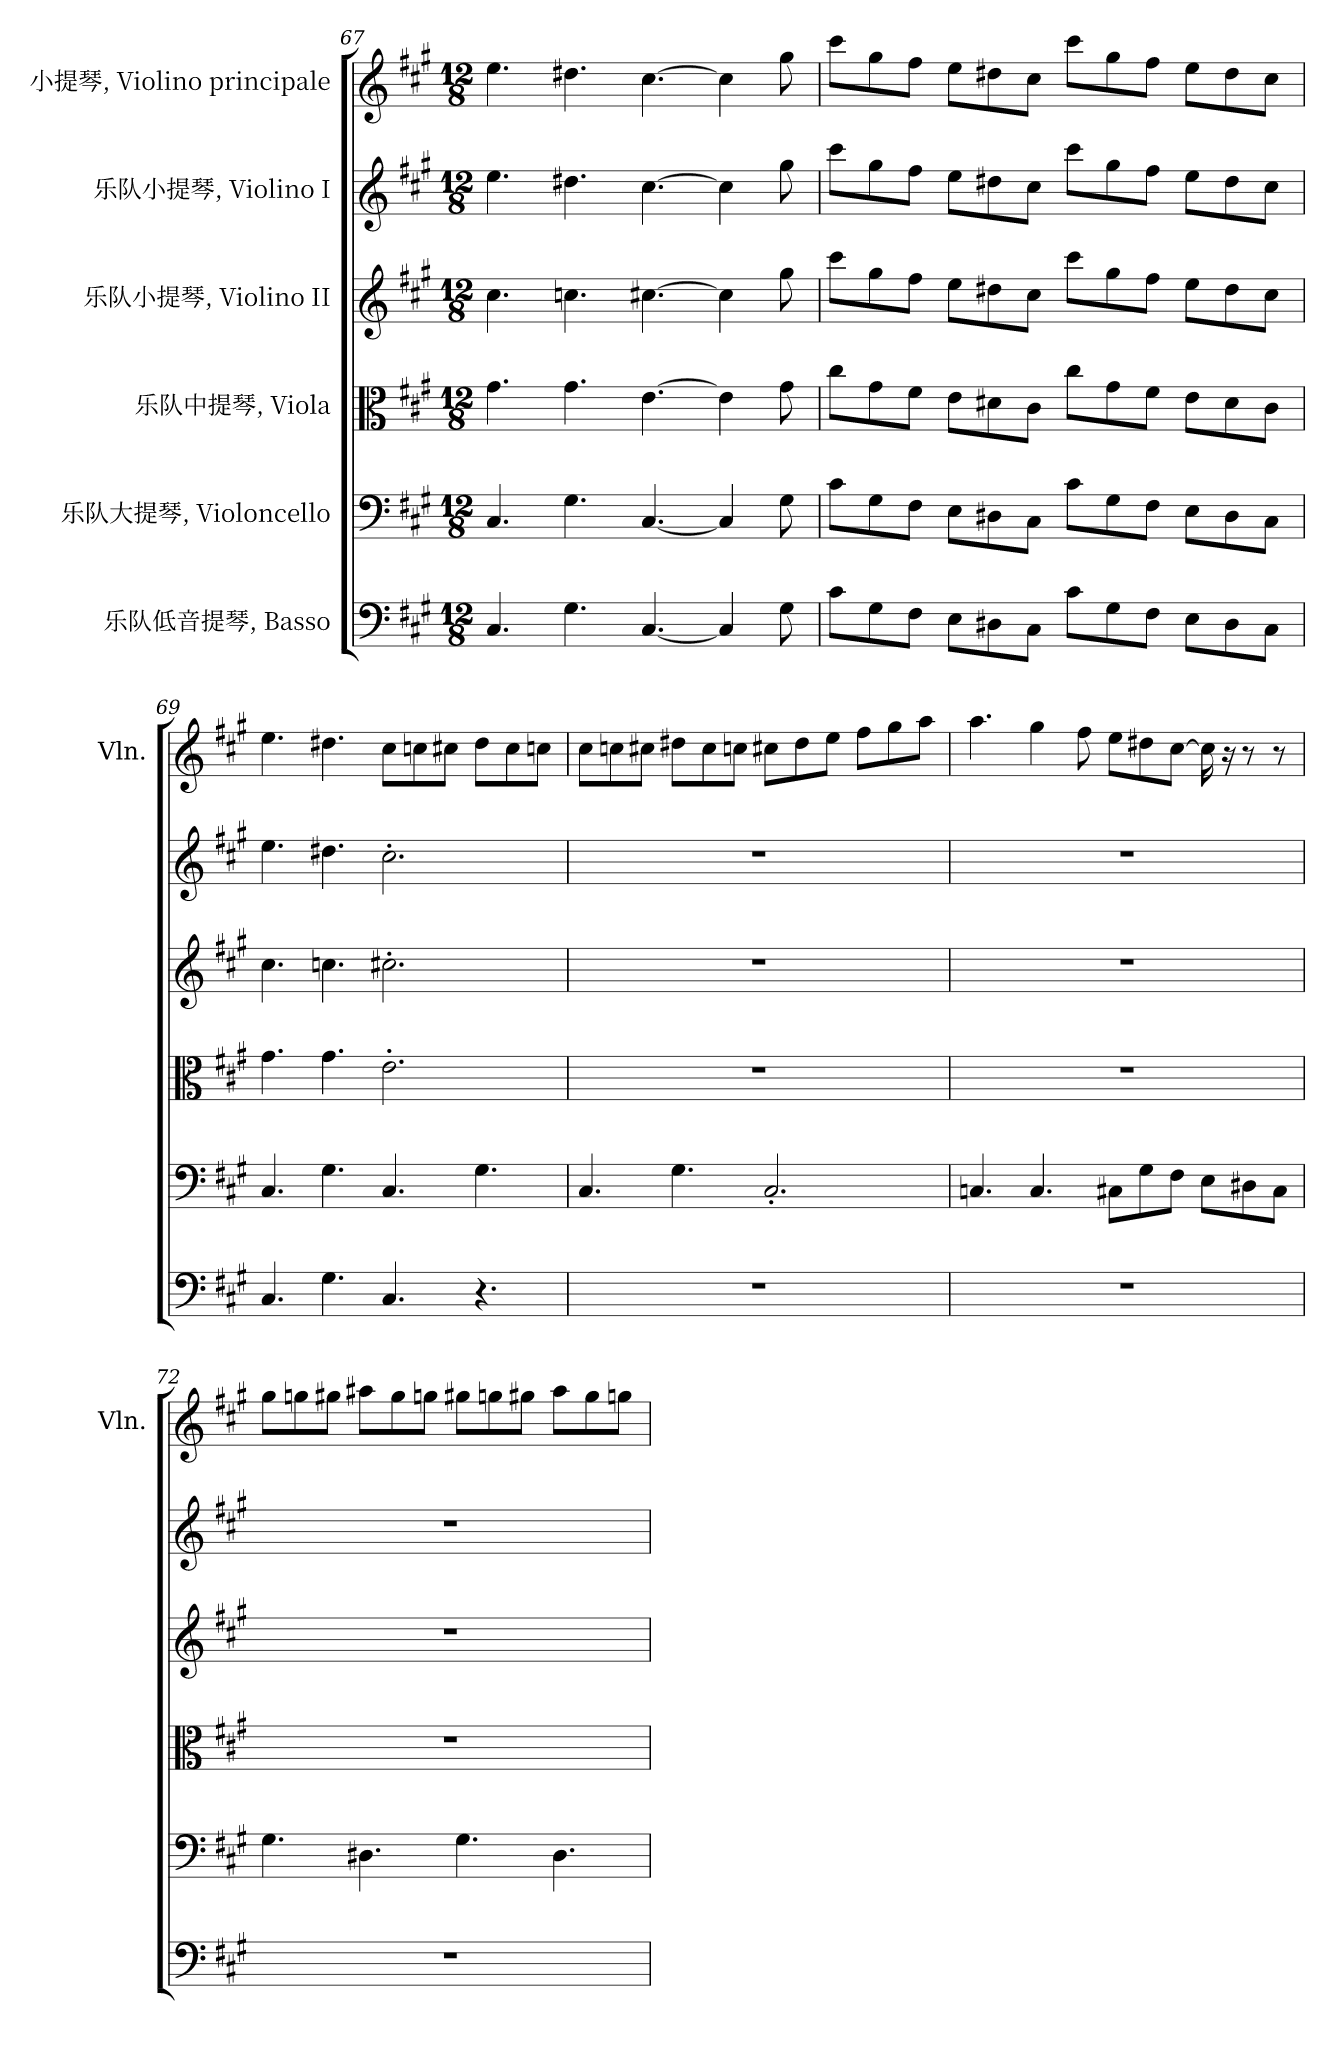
**kern	**kern	**kern	**kern	**kern	**kern
*part6	*part5	*part4	*part3	*part2	*part1
*staff6	*staff5	*staff4	*staff3	*staff2	*staff1
*I"乐队低音提琴, Basso	*I"乐队大提琴, Violoncello	*I"乐队中提琴, Viola	*I"乐队小提琴, Violino II	*I"乐队小提琴, Violino I	*I"小提琴, Violino principale
*	*	*	*	*	*I'Vln.
*clefF4	*clefF4	*clefC3	*clefG2	*clefG2	*clefG2
*ITrd7c12	*	*	*	*	*
*k[f#c#g#]	*k[f#c#g#]	*k[f#c#g#]	*k[f#c#g#]	*k[f#c#g#]	*k[f#c#g#]
*M12/8	*M12/8	*M12/8	*M12/8	*M12/8	*M12/8
=67	=67	=67	=67	=67	=67
4.CC#/	4.C#/	4.g#\	4.cc#\	4.ee\	4.ee\
4.GG#\	4.G#\	4.g#\	4.ccn\	4.dd#X\	4.dd#X\
[4.CC#/	[4.C#/	[4.e\	[4.cc#X\	[4.cc#\	[4.cc#\
4CC#/]	4C#/]	4e\]	4cc#\]	4cc#\]	4cc#\]
8GG#\	8G#\	8g#\	8gg#\	8gg#\	8gg#\
!!LO:PB:g=z
=68	=68	=68	=68	=68	=68
8C#\L	8c#\L	8cc#\L	8ccc#\L	8ccc#\L	8ccc#\L
8GG#\	8G#\	8g#\	8gg#\	8gg#\	8gg#\
8FF#\J	8F#\J	8f#\J	8ff#\J	8ff#\J	8ff#\J
8EE\L	8E\L	8e\L	8ee\L	8ee\L	8ee\L
8DD#X\	8D#X\	8d#X\	8dd#X\	8dd#X\	8dd#X\
8CC#\J	8C#\J	8c#\J	8cc#\J	8cc#\J	8cc#\J
8C#\L	8c#\L	8cc#\L	8ccc#\L	8ccc#\L	8ccc#\L
8GG#\	8G#\	8g#\	8gg#\	8gg#\	8gg#\
8FF#\J	8F#\J	8f#\J	8ff#\J	8ff#\J	8ff#\J
8EE\L	8E\L	8e\L	8ee\L	8ee\L	8ee\L
8DD#\	8D#\	8d#\	8dd#\	8dd#\	8dd#\
8CC#\J	8C#\J	8c#\J	8cc#\J	8cc#\J	8cc#\J
=69	=69	=69	=69	=69	=69
4.CC#/	4.C#/	4.g#\	4.cc#\	4.ee\	4.ee\
4.GG#\	4.G#\	4.g#\	4.ccn\	4.dd#X\	4.dd#X\
4.CC#/	4.C#/	2.e'\	2.cc#X'\	2.cc#'\	8cc#\L
.	.	.	.	.	8ccn\
.	.	.	.	.	8cc#X\J
4.r	4.G#\	.	.	.	8dd#\L
.	.	.	.	.	8cc#\
.	.	.	.	.	8ccn\J
=70	=70	=70	=70	=70	=70
1.r	4.C#/	1.r	1.r	1.r	8cc#\L
.	.	.	.	.	8ccn\
.	.	.	.	.	8cc#X\J
.	4.G#\	.	.	.	8dd#X\L
.	.	.	.	.	8cc#\
.	.	.	.	.	8ccn\J
.	2.C#'/	.	.	.	8cc#X\L
.	.	.	.	.	8dd#\
.	.	.	.	.	8ee\J
.	.	.	.	.	8ff#\L
.	.	.	.	.	8gg#\
.	.	.	.	.	8aa\J
!!LO:LB:g=z
=71	=71	=71	=71	=71	=71
1.r	4.Cn/	1.r	1.r	1.r	4.aa\
.	4.C/	.	.	.	4gg#\
.	.	.	.	.	8ff#\
.	8C#X\L	.	.	.	8ee\L
.	8G#\	.	.	.	8dd#X\
.	8F#\J	.	.	.	[8cc#\J
.	8E\L	.	.	.	16cc#\]
.	.	.	.	.	16r
.	8D#X\	.	.	.	8r
.	8C#\J	.	.	.	8r
=72	=72	=72	=72	=72	=72
1.r	4.G#\	1.r	1.r	1.r	8gg#\L
.	.	.	.	.	8ggn\
.	.	.	.	.	8gg#X\J
.	4.D#X\	.	.	.	8aa#X\L
.	.	.	.	.	8gg#\
.	.	.	.	.	8ggn\J
.	4.G#\	.	.	.	8gg#X\L
.	.	.	.	.	8ggn\
.	.	.	.	.	8gg#X\J
.	4.D#\	.	.	.	8aa#\L
.	.	.	.	.	8gg#\
.	.	.	.	.	8ggn\J
=	=	=	=	=	=
*-	*-	*-	*-	*-	*-
